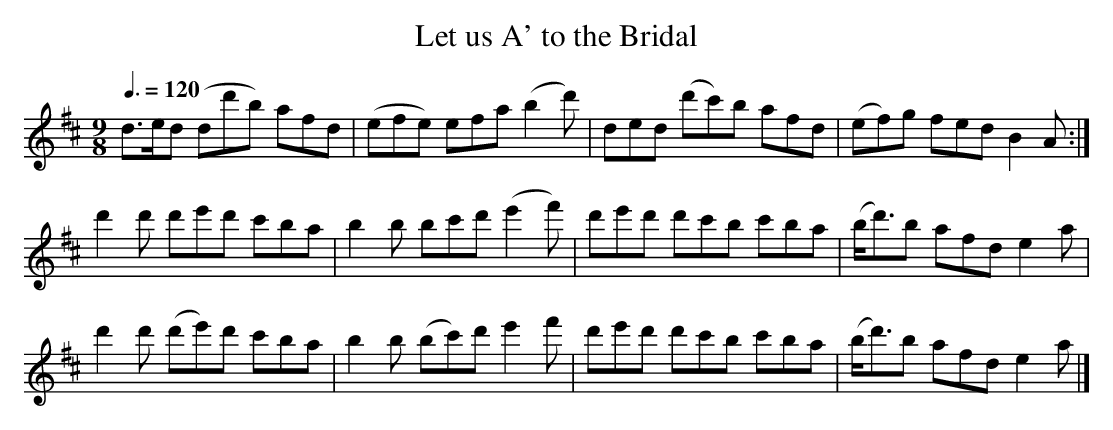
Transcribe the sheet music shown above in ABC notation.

X:1
T:Let us A' to the Bridal
M:9/8
L:1/8
Q:3/8=120
K:D
d>ed  (dd'b)   afd |(efe) efa   (b2d') |ded   (d'c')b afd |(ef)g   fed B2A:|
d'2d'  d'e'd'  c'ba| b2b  bc'd' (e'2f')|d'e'd' d'c'b  c'ba|(b<d')b afd e2a |
d'2d' (d'e')d' c'ba| b2b (bc')d' e'2f' |d'e'd' d'c'b  c'ba|(b<d')b afd e2a|]
